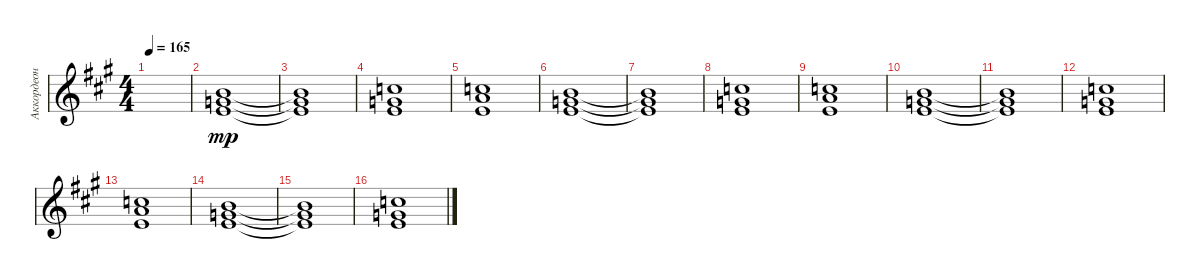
\track ("Аккордеон" "Аккордеон") {instrument accordion}
\staff {score}
\tuning (E4 B3 G3 D3 A2 E2) {hide}
\ts (4 4)
\tempo 165
\clef g2
\ks f#minor
|
(7.1 8.2 9.3).1{dy mp} |
(7.1{t} 8.2{t} 9.3{t}).1 |
(8.1 8.2 9.3).1 |
(8.1 10.2 9.3).1 |
(7.1 8.2 9.3).1 |
(7.1{t} 8.2{t} 9.3{t}).1 |
(8.1 8.2 9.3).1 |
(8.1 10.2 9.3).1 |
(7.1 8.2 9.3).1 |
(7.1{t} 8.2{t} 9.3{t}).1 |
(8.1 8.2 9.3).1 |
(8.1 10.2 9.3).1 |
(7.1 8.2 9.3).1 |
(7.1{t} 8.2{t} 9.3{t}).1 |
(8.1 8.2 9.3).1
